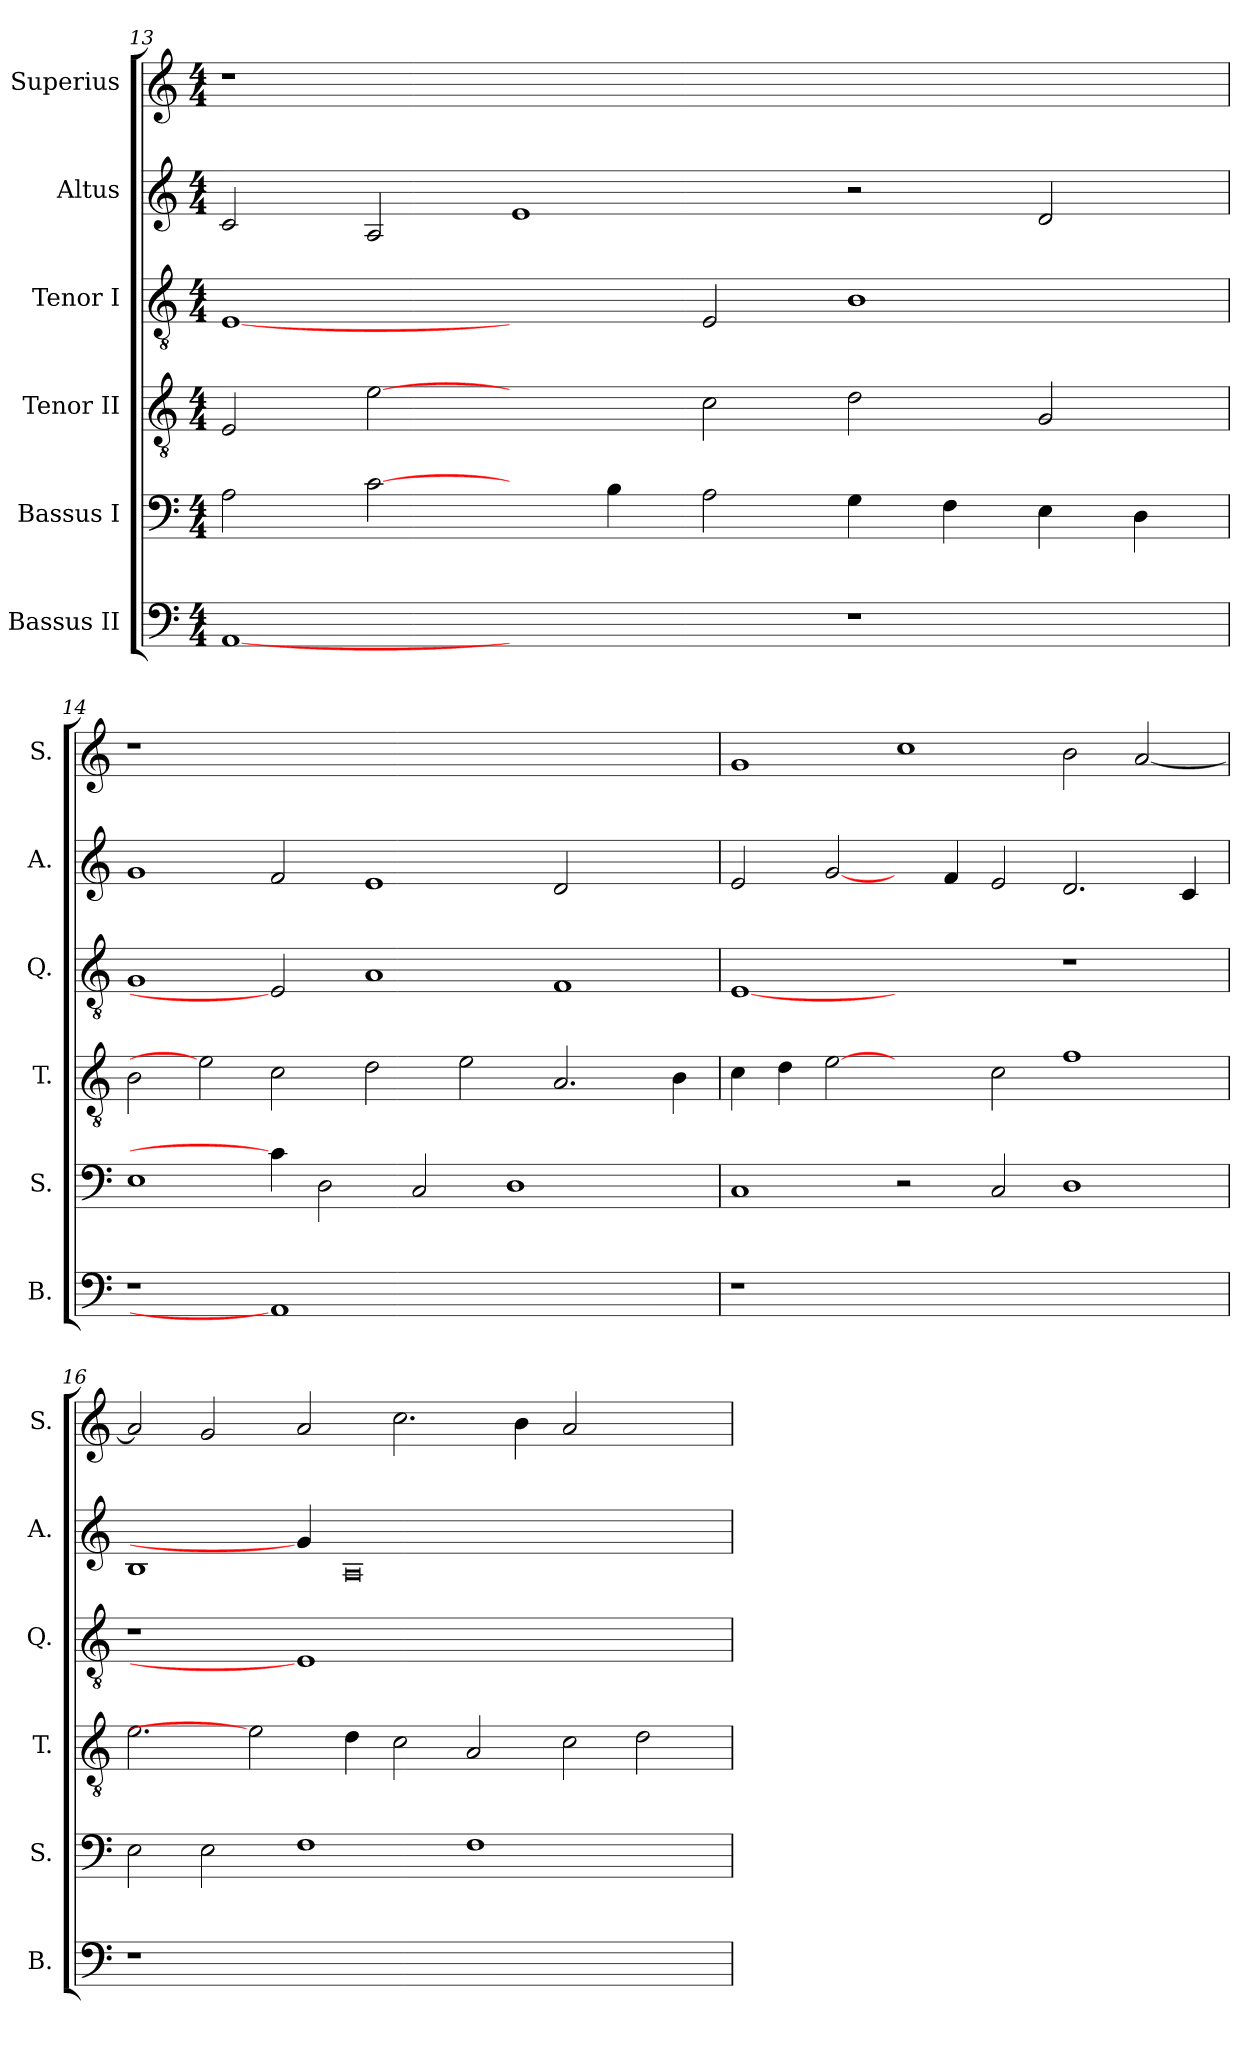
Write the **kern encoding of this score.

**kern	**kern	**kern	**kern	**kern	**kern
*part6	*part5	*part4	*part3	*part2	*part1
*staff6	*staff5	*staff4	*staff3	*staff2	*staff1
*I"Bassus II	*I"Bassus I	*I"Tenor II	*I"Tenor I	*I"Altus	*I"Superius
*I'B.	*I'S.	*I'T.	*I'Q.	*I'A.	*I'S.
!!LO:PB:g=z
*clefF4	*clefF4	*clefGv2	*clefGv2	*clefG2	*clefG2
*	*	*ITrd7c12	*ITrd7c12	*	*
*k[]	*k[]	*k[]	*k[]	*k[]	*k[]
*C:	*C:	*C:	*C:	*C:	*C:
*M4/4	*M4/4	*M4/4	*M4/4	*M4/4	*M4/4
=13	=13	=13	=13	=13	=13
!	!	!	!	!	!LO:N:vis=1
[1AAi	2Ai\	2EEi/	[1EEi	2ci/	1r
.	[2ci\	[2Ei	.	2Ai/	.
1ryy	4ryy	2ryy	2ryy	1ei	0ryy
.	4Bi\	.	.	.	.
.	2Ai\	2Ci\	2EEi/	.	.
1r	4Gi\	2Di\	1BBi	2r	.
.	4Fi\	.	.	.	.
.	4Ei\	2GGi/	.	2di/	.
.	4Di\	.	.	.	.
=14	=14	=14	=14	=14	=14
!LO:N:vis=1	!	!	!	!	!LO:N:vis=1
1r	1Ei	2BBi\	1GGi	1gi	1r
.	.	2Ei]	.	.	.
1AAi]	4ci\]	2Ci\	2EEi]	2fi/	0ryy
.	2Di\	.	.	.	.
.	.	2Di\	1AAi	1ei	.
.	2Ci/	.	.	.	.
1.ryy	.	2Ei\	.	.	.
.	1Di	.	.	.	.
.	.	2.AAi/	1FFi	2di/	.
.	.	.	.	2ryy	2ryy
.	4ryy	4BBi\	.	.	.
=15	=15	=15	=15	=15	=15
!LO:N:vis=1	!	!	!	!	!
1r	1Ci	4Ci\	[1EEi	2ei/	1gi
.	.	4Di\	.	.	.
.	.	[2Ei	.	[2gi/	.
0ryy	2r	2ryy	1ryy	4ryy	1cci
.	.	.	.	4fi/	.
.	2Ci/	2Ci\	.	2ei/	.
.	1Di	1Fi	1r	2.di/	2bi\
.	.	.	.	.	[<2ai/
.	.	.	.	4ci/	.
!!LO:LB:g=z
=16	=16	=16	=16	=16	=16
!LO:N:vis=1	!	!	!LO:N:vis=1	!	!
1r	2Ei\	2.Ei\	1r	1Bi	2ai/]
.	2Ei\	.	.	.	2gi/
.	.	2Ei]	.	.	.
0ryy	1Fi	.	1EEi]	4gi/]	2ai/
.	.	4Di\	.	0Ai	.
.	.	2Ci\	.	.	2.cci\
.	1Fi	2AAi/	1.ryy	.	.
.	.	.	.	.	4bi\
.	.	2Ci\	.	.	2ai/
2ryy	2ryy	2Di\	.	.	2ryy
.	.	.	.	4ryy	.
=	=	=	=	=	=
*-	*-	*-	*-	*-	*-
